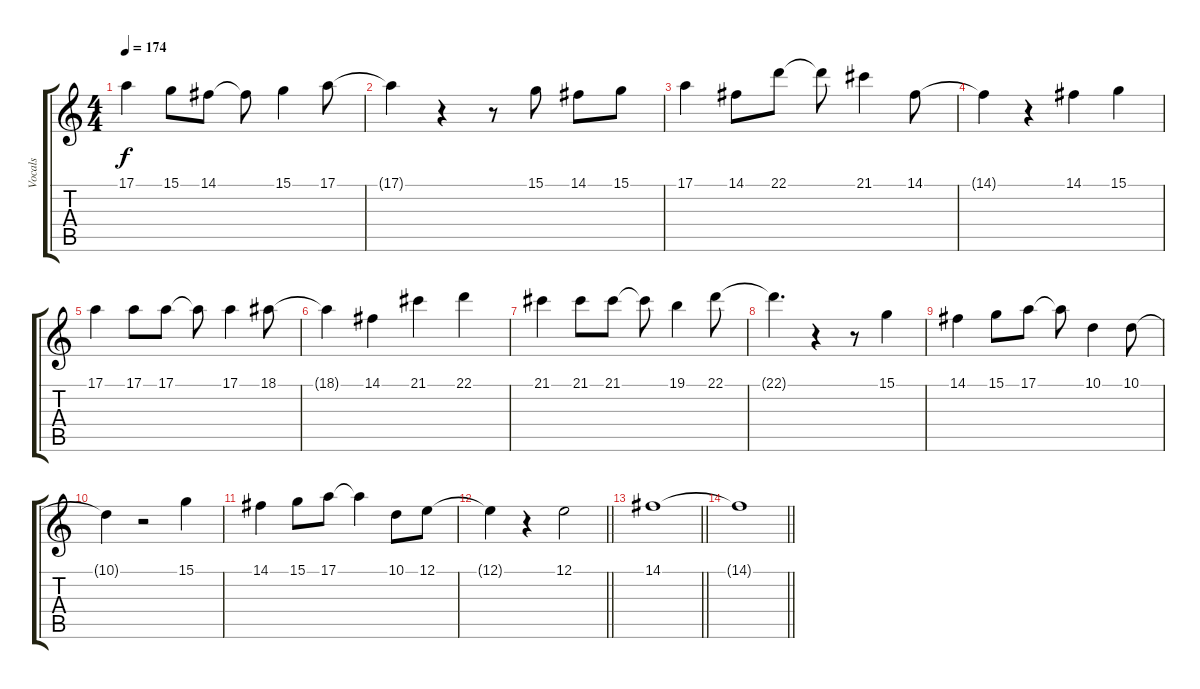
\track ("Vocals" "Vocals") {instrument flute}
\staff {score tabs}
\tuning (E4 B3 G3 D3 A2 E2) {hide}
\ts (4 4)
\tempo 174
\clef g2
\ks c
17.1.4{dy f} 15.1.8 14.1.8 14.1{t}.8 15.1.4 17.1.8 |
17.1{t}.4 r.4 r.8 15.1.8 14.1.8 15.1.8 |
17.1.4 14.1.8 22.1.8 22.1{t}.8 21.1.4 14.1.8 |
14.1{t}.4 r.4 14.1.4 15.1.4 |
17.1.4 17.1.8 17.1.8 17.1{t}.8 17.1.4 18.1.8 |
18.1{t}.4 14.1.4 21.1.4 22.1.4 |
21.1.4 21.1.8 21.1.8 21.1{t}.8 19.1.4 22.1.8 |
22.1{t}.4{d} r.4 r.8 15.1.4 |
14.1.4 15.1.8 17.1.8 17.1{t}.8 10.1.4 10.1.8 |
10.1{t}.4 r.2 15.1.4 |
14.1.4 15.1.8 17.1.8 17.1{t}.4 10.1.8 12.1.8 |
\barLineRight lightlight
12.1{t}.4 r.4 12.1.2 |
\barLineRight lightlight
14.1.1 |
\barLineRight lightlight
14.1{t}.1
